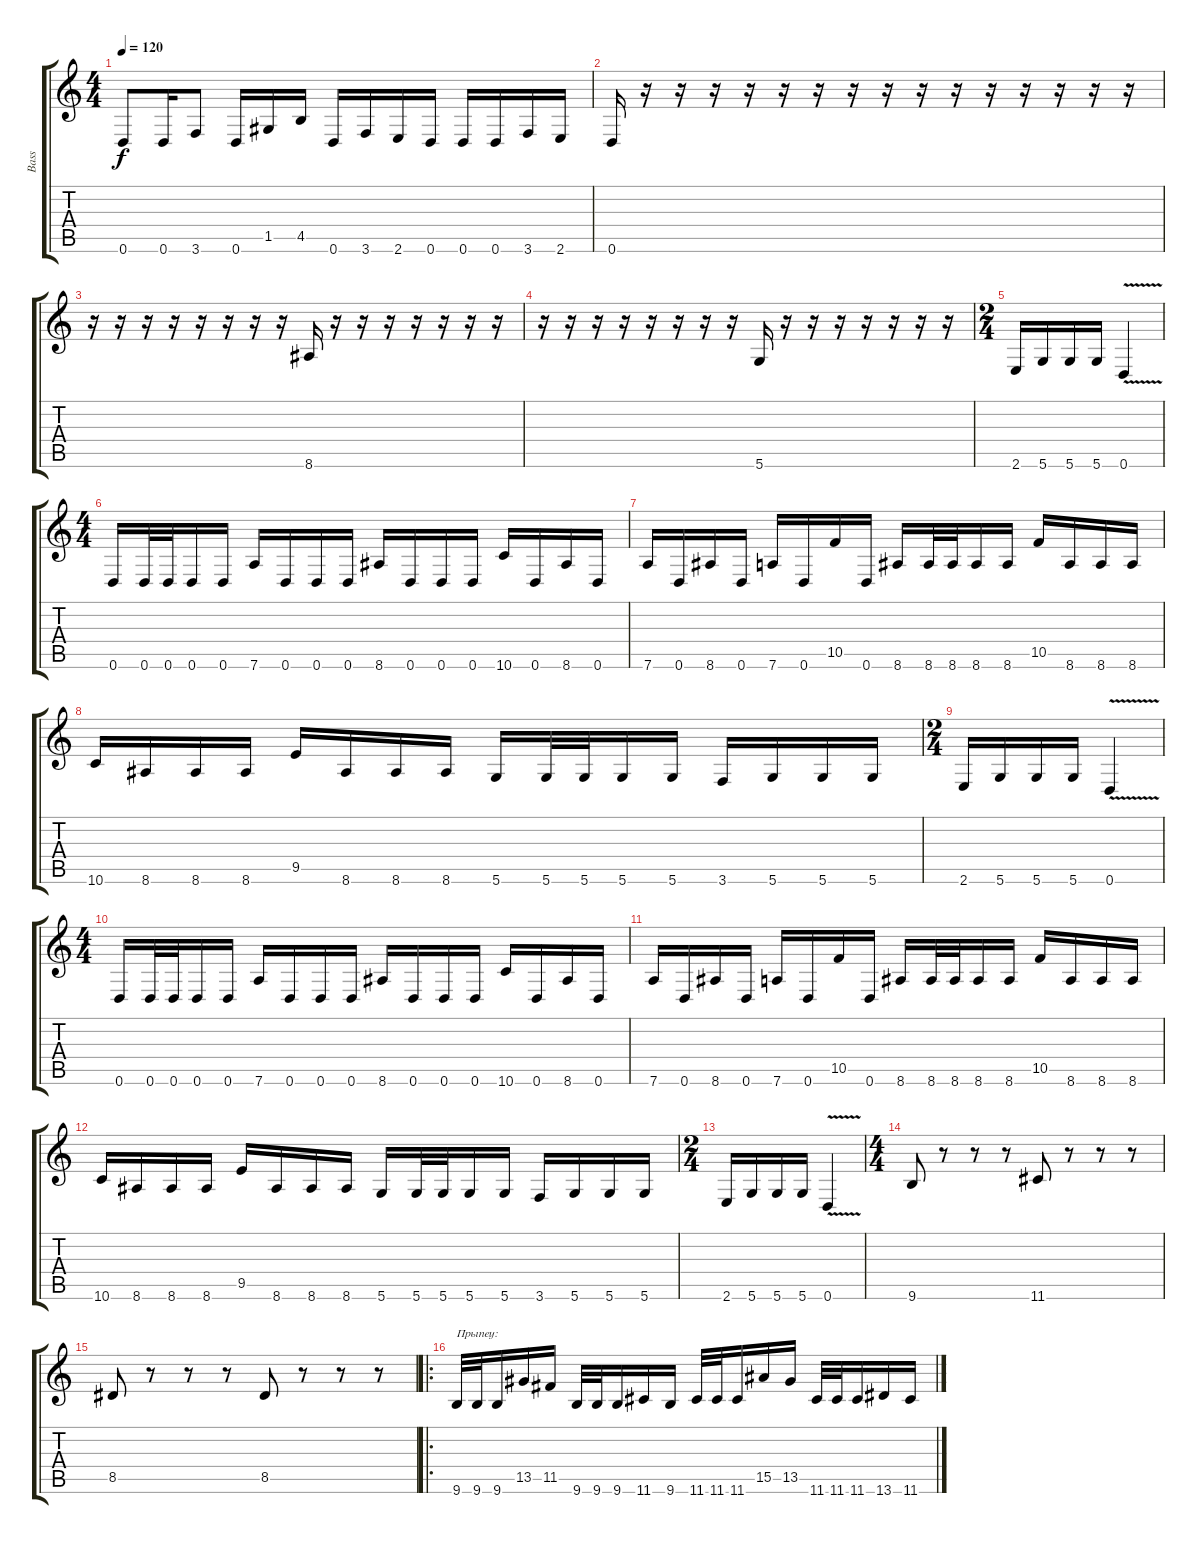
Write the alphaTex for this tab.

\track ("Bass" "Bass") {instrument electricbasspick}
\staff {score tabs}
\tuning (D4 A3 F3 C3 G2 D2) {hide}
\ts (4 4)
\tempo 120
\clef g2
\ks c
0.6.8{dy f} 0.6.16 3.6.8 0.6.16 1.5.16 4.5.16 0.6.16 3.6.16 2.6.16 0.6.16 0.6.16 0.6.16 3.6.16 2.6.16 |
0.6.16 r.16 r.16 r.16 r.16 r.16 r.16 r.16 r.16 r.16 r.16 r.16 r.16 r.16 r.16 r.16 |
r.16 r.16 r.16 r.16 r.16 r.16 r.16 r.16 8.6.16 r.16 r.16 r.16 r.16 r.16 r.16 r.16 |
r.16 r.16 r.16 r.16 r.16 r.16 r.16 r.16 5.6.16 r.16 r.16 r.16 r.16 r.16 r.16 r.16 |
\ts (2 4)
2.6.16 5.6.16 5.6.16 5.6.16 0.6{v}.4 |
\ts (4 4)
0.6.16 0.6.32 0.6.32 0.6.16 0.6.16 7.6.16 0.6.16 0.6.16 0.6.16 8.6.16 0.6.16 0.6.16 0.6.16 10.6.16 0.6.16 8.6.16 0.6.16 |
7.6.16 0.6.16 8.6.16 0.6.16 7.6.16 0.6.16 10.5.16 0.6.16 8.6.16 8.6.32 8.6.32 8.6.16 8.6.16 10.5.16 8.6.16 8.6.16 8.6.16 |
10.6.16 8.6.16 8.6.16 8.6.16 9.5.16 8.6.16 8.6.16 8.6.16 5.6.16 5.6.32 5.6.32 5.6.16 5.6.16 3.6.16 5.6.16 5.6.16 5.6.16 |
\ts (2 4)
2.6.16 5.6.16 5.6.16 5.6.16 0.6{v}.4 |
\ts (4 4)
0.6.16 0.6.32 0.6.32 0.6.16 0.6.16 7.6.16 0.6.16 0.6.16 0.6.16 8.6.16 0.6.16 0.6.16 0.6.16 10.6.16 0.6.16 8.6.16 0.6.16 |
7.6.16 0.6.16 8.6.16 0.6.16 7.6.16 0.6.16 10.5.16 0.6.16 8.6.16 8.6.32 8.6.32 8.6.16 8.6.16 10.5.16 8.6.16 8.6.16 8.6.16 |
10.6.16 8.6.16 8.6.16 8.6.16 9.5.16 8.6.16 8.6.16 8.6.16 5.6.16 5.6.32 5.6.32 5.6.16 5.6.16 3.6.16 5.6.16 5.6.16 5.6.16 |
\ts (2 4)
2.6.16 5.6.16 5.6.16 5.6.16 0.6{v}.4 |
\ts (4 4)
9.6.8 r.8 r.8 r.8 11.6.8 r.8 r.8 r.8 |
8.5.8 r.8 r.8 r.8 8.5.8 r.8 r.8 r.8 |
\ro
9.6.32{txt "Прыпеу:"} 9.6.32 9.6.16 13.5.16 11.5.16 9.6.32 9.6.32 9.6.16 11.6.16 9.6.16 11.6.32 11.6.32 11.6.16 15.5.16 13.5.16 11.6.32 11.6.32 11.6.16 13.6.16 11.6.16
